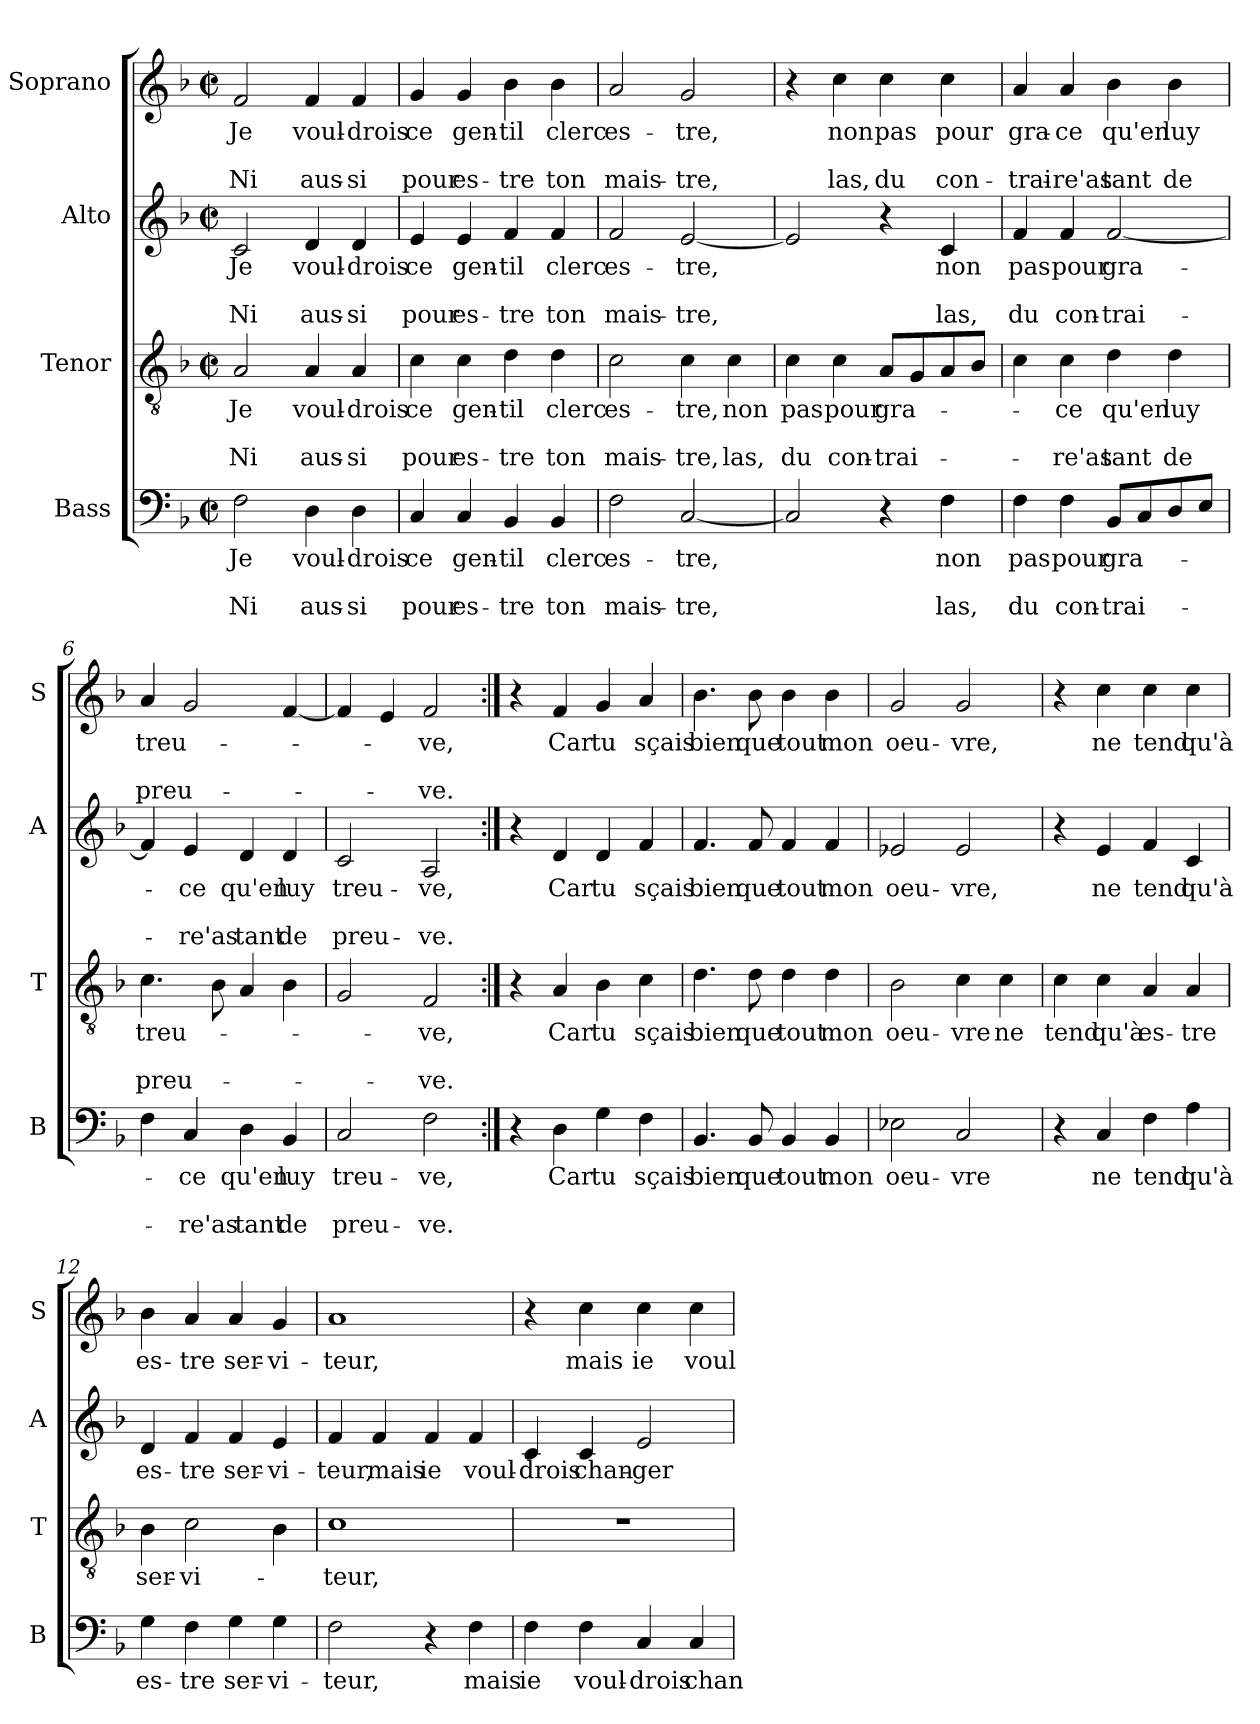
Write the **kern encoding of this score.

**kern	**text	**text	**text	**kern	**text	**text	**text	**kern	**text	**text	**text	**kern	**text	**text	**text
*part4	*part4	*part4	*part4	*part3	*part3	*part3	*part3	*part2	*part2	*part2	*part2	*part1	*part1	*part1	*part1
*staff4	*staff4	*staff4	*staff4	*staff3	*staff3	*staff3	*staff3	*staff2	*staff2	*staff2	*staff2	*staff1	*staff1	*staff1	*staff1
*I"Bass	*	*	*	*I"Tenor	*	*	*	*I"Alto	*	*	*	*I"Soprano	*	*	*
*I'B	*	*	*	*I'T	*	*	*	*I'A	*	*	*	*I'S	*	*	*
*clefF4	*	*	*	*clefGv2	*	*	*	*clefG2	*	*	*	*clefG2	*	*	*
*k[b-]	*	*	*	*k[b-]	*	*	*	*k[b-]	*	*	*	*k[b-]	*	*	*
*F:	*	*	*	*F:	*	*	*	*F:	*	*	*	*F:	*	*	*
*M2/2	*	*	*	*M2/2	*	*	*	*M2/2	*	*	*	*M2/2	*	*	*
*met(c|)	*	*	*	*met(c|)	*	*	*	*met(c|)	*	*	*	*met(c|)	*	*	*
=1	=1	=1	=1	=1	=1	=1	=1	=1	=1	=1	=1	=1	=1	=1	=1
!	!LO:LY:b	!	!LO:LY:b	!	!LO:LY:b	!	!LO:LY:b	!	!LO:LY:b	!	!LO:LY:b	!	!LO:LY:b	!	!LO:LY:b
2F\	Je	.	Ni	2A/	Je	.	Ni	2c/	Je	.	Ni	2f/	Je	.	Ni
!	!LO:LY:b	!	!LO:LY:b	!	!LO:LY:b	!	!LO:LY:b	!	!LO:LY:b	!	!LO:LY:b	!	!LO:LY:b	!	!LO:LY:b
4D\	voul-	.	aus-	4A/	voul-	.	aus-	4d/	voul-	.	aus-	4f/	voul-	.	aus-
!	!LO:LY:b	!	!LO:LY:b	!	!LO:LY:b	!	!LO:LY:b	!	!LO:LY:b	!	!LO:LY:b	!	!LO:LY:b	!	!LO:LY:b
4D\	-drois	.	-si	4A/	-drois	.	-si	4d/	-drois	.	-si	4f/	-drois	.	-si
=2	=2	=2	=2	=2	=2	=2	=2	=2	=2	=2	=2	=2	=2	=2	=2
!	!LO:LY:b	!	!LO:LY:b	!	!LO:LY:b	!	!LO:LY:b	!	!LO:LY:b	!	!LO:LY:b	!	!LO:LY:b	!	!LO:LY:b
4C/	ce	.	pour	4c\	ce	.	pour	4e/	ce	.	pour	4g/	ce	.	pour
!	!LO:LY:b	!	!LO:LY:b	!	!LO:LY:b	!	!LO:LY:b	!	!LO:LY:b	!	!LO:LY:b	!	!LO:LY:b	!	!LO:LY:b
4C/	gen-	.	es-	4c\	gen-	.	es-	4e/	gen-	.	es-	4g/	gen-	.	es-
!	!LO:LY:b	!	!LO:LY:b	!	!LO:LY:b	!	!LO:LY:b	!	!LO:LY:b	!	!LO:LY:b	!	!LO:LY:b	!	!LO:LY:b
4BB-/	-til	.	-tre	4d\	-til	.	-tre	4f/	-til	.	-tre	4b-\	-til	.	-tre
!	!LO:LY:b	!	!LO:LY:b	!	!LO:LY:b	!	!LO:LY:b	!	!LO:LY:b	!	!LO:LY:b	!	!LO:LY:b	!	!LO:LY:b
4BB-/	clerc	.	ton	4d\	clerc	.	ton	4f/	clerc	.	ton	4b-\	clerc	.	ton
=3	=3	=3	=3	=3	=3	=3	=3	=3	=3	=3	=3	=3	=3	=3	=3
!	!LO:LY:b	!	!LO:LY:b	!	!LO:LY:b	!	!LO:LY:b	!	!LO:LY:b	!	!LO:LY:b	!	!LO:LY:b	!	!LO:LY:b
2F\	es-	.	mais-	2c\	es-	.	mais-	2f/	es-	.	mais-	2a/	es-	.	mais-
!	!LO:LY:b	!	!LO:LY:b	!	!LO:LY:b	!	!LO:LY:b	!	!LO:LY:b	!	!LO:LY:b	!	!LO:LY:b	!	!LO:LY:b
[2C/	-tre,	.	-tre,	4c\	-tre,	.	-tre,	[2e/	-tre,	.	-tre,	2g/	-tre,	.	-tre,
!	!	!	!	!	!LO:LY:b	!	!LO:LY:b	!	!	!	!	!	!	!	!
.	.	.	.	4c\	non	.	las,	.	.	.	.	.	.	.	.
=4	=4	=4	=4	=4	=4	=4	=4	=4	=4	=4	=4	=4	=4	=4	=4
!	!	!	!	!	!LO:LY:b	!	!LO:LY:b	!	!	!	!	!	!	!	!
2C/]	.	.	.	4c\	pas	.	du	2e/]	.	.	.	4r	.	.	.
!	!	!	!	!	!LO:LY:b	!	!LO:LY:b	!	!	!	!	!	!LO:LY:b	!	!LO:LY:b
.	.	.	.	4c\	pour	.	con-	.	.	.	.	4cc\	non	.	las,
!	!	!	!	!	!LO:LY:b	!	!LO:LY:b	!	!	!	!	!	!LO:LY:b	!	!LO:LY:b
4r	.	.	.	8A/L	gra-	.	-trai-	4r	.	.	.	4cc\	pas	.	du
.	.	.	.	8G/	.	.	.	.	.	.	.	.	.	.	.
!	!LO:LY:b	!	!LO:LY:b	!	!	!	!	!	!LO:LY:b	!	!LO:LY:b	!	!LO:LY:b	!	!LO:LY:b
4F\	non	.	las,	8A/	.	.	.	4c/	non	.	las,	4cc\	pour	.	con-
.	.	.	.	8B-/J	.	.	.	.	.	.	.	.	.	.	.
!!LO:LB:g=z
=5	=5	=5	=5	=5	=5	=5	=5	=5	=5	=5	=5	=5	=5	=5	=5
!	!LO:LY:b	!	!LO:LY:b	!	!	!	!	!	!LO:LY:b	!	!LO:LY:b	!	!LO:LY:b	!	!LO:LY:b
4F\	pas	.	du	4c\	.	.	.	4f/	pas	.	du	4a/	gra-	.	-trai-
!	!LO:LY:b	!	!LO:LY:b	!	!LO:LY:b	!	!LO:LY:b	!	!LO:LY:b	!	!LO:LY:b	!	!LO:LY:b	!	!LO:LY:b
4F\	pour	.	con-	4c\	-ce	.	-re'as	4f/	pour	.	con-	4a/	-ce	.	-re'as
!	!LO:LY:b	!	!LO:LY:b	!	!LO:LY:b	!	!LO:LY:b	!	!LO:LY:b	!	!LO:LY:b	!	!LO:LY:b	!	!LO:LY:b
8BB-/L	gra-	.	-trai-	4d\	qu'en	.	tant	[2f/	gra-	.	-trai-	4b-\	qu'en	.	tant
8C/	.	.	.	.	.	.	.	.	.	.	.	.	.	.	.
!	!	!	!	!	!LO:LY:b	!	!LO:LY:b	!	!	!	!	!	!LO:LY:b	!	!LO:LY:b
8D/	.	.	.	4d\	luy	.	de	.	.	.	.	4b-\	luy	.	de
8E/J	.	.	.	.	.	.	.	.	.	.	.	.	.	.	.
=6	=6	=6	=6	=6	=6	=6	=6	=6	=6	=6	=6	=6	=6	=6	=6
!	!	!	!	!	!LO:LY:b	!	!LO:LY:b	!	!	!	!	!	!LO:LY:b	!	!LO:LY:b
4F\	.	.	.	4.c\	treu-	.	preu-	4f/]	.	.	.	4a/	treu-	.	preu-
!	!LO:LY:b	!	!LO:LY:b	!	!	!	!	!	!LO:LY:b	!	!LO:LY:b	!	!	!	!
4C/	-ce	.	-re'as	.	.	.	.	4e/	-ce	.	-re'as	2g/	.	.	.
.	.	.	.	8B-\	.	.	.	.	.	.	.	.	.	.	.
!	!LO:LY:b	!	!LO:LY:b	!	!	!	!	!	!LO:LY:b	!	!LO:LY:b	!	!	!	!
4D\	qu'en	.	tant	4A/	.	.	.	4d/	qu'en	.	tant	.	.	.	.
!	!LO:LY:b	!	!LO:LY:b	!	!	!	!	!	!LO:LY:b	!	!LO:LY:b	!	!	!	!
4BB-/	luy	.	de	4B-\	.	.	.	4d/	luy	.	de	[4f/	.	.	.
=7	=7	=7	=7	=7	=7	=7	=7	=7	=7	=7	=7	=7	=7	=7	=7
!	!LO:LY:b	!	!LO:LY:b	!	!	!	!	!	!LO:LY:b	!	!LO:LY:b	!	!	!	!
2C/	treu-	.	preu-	2G/	.	.	.	2c/	treu-	.	preu-	4f/]	.	.	.
.	.	.	.	.	.	.	.	.	.	.	.	4e/	.	.	.
!	!LO:LY:b	!	!LO:LY:b	!	!LO:LY:b	!	!LO:LY:b	!	!LO:LY:b	!	!LO:LY:b	!	!LO:LY:b	!	!LO:LY:b
2F\	-ve,	.	-ve.	2F/	-ve,	.	-ve.	2A/	-ve,	.	-ve.	2f/	-ve,	.	-ve.
=8:|!	=8:|!	=8:|!	=8:|!	=8:|!	=8:|!	=8:|!	=8:|!	=8:|!	=8:|!	=8:|!	=8:|!	=8:|!	=8:|!	=8:|!	=8:|!
4r	.	.	.	4r	.	.	.	4r	.	.	.	4r	.	.	.
!	!LO:LY:b	!	!	!	!LO:LY:b	!	!	!	!LO:LY:b	!	!	!	!LO:LY:b	!	!
4D\	Car	.	.	4A/	Car	.	.	4d/	Car	.	.	4f/	Car	.	.
!	!LO:LY:b	!	!	!	!LO:LY:b	!	!	!	!LO:LY:b	!	!	!	!LO:LY:b	!	!
4G\	tu	.	.	4B-\	tu	.	.	4d/	tu	.	.	4g/	tu	.	.
!	!LO:LY:b	!	!	!	!LO:LY:b	!	!	!	!LO:LY:b	!	!	!	!LO:LY:b	!	!
4F\	sçais	.	.	4c\	sçais	.	.	4f/	sçais	.	.	4a/	sçais	.	.
=9	=9	=9	=9	=9	=9	=9	=9	=9	=9	=9	=9	=9	=9	=9	=9
!	!LO:LY:b	!	!	!	!LO:LY:b	!	!	!	!LO:LY:b	!	!	!	!LO:LY:b	!	!
4.BB-/	bien	.	.	4.d\	bien	.	.	4.f/	bien	.	.	4.b-\	bien	.	.
!	!LO:LY:b	!	!	!	!LO:LY:b	!	!	!	!LO:LY:b	!	!	!	!LO:LY:b	!	!
8BB-/	que	.	.	8d\	que	.	.	8f/	que	.	.	8b-\	que	.	.
!	!LO:LY:b	!	!	!	!LO:LY:b	!	!	!	!LO:LY:b	!	!	!	!LO:LY:b	!	!
4BB-/	tout	.	.	4d\	tout	.	.	4f/	tout	.	.	4b-\	tout	.	.
!	!LO:LY:b	!	!	!	!LO:LY:b	!	!	!	!LO:LY:b	!	!	!	!LO:LY:b	!	!
4BB-/	mon	.	.	4d\	mon	.	.	4f/	mon	.	.	4b-\	mon	.	.
!!LO:PB:g=z
=10	=10	=10	=10	=10	=10	=10	=10	=10	=10	=10	=10	=10	=10	=10	=10
!	!LO:LY:b	!	!	!	!LO:LY:b	!	!	!	!LO:LY:b	!	!	!	!LO:LY:b	!	!
2E-X\	oeu-	.	.	2B-\	oeu-	.	.	2e-X/	oeu-	.	.	2g/	oeu-	.	.
!	!LO:LY:b	!	!	!	!LO:LY:b	!	!	!	!LO:LY:b	!	!	!	!LO:LY:b	!	!
2C/	-vre	.	.	4c\	-vre	.	.	2e-/	-vre,	.	.	2g/	-vre,	.	.
!	!	!	!	!	!LO:LY:b	!	!	!	!	!	!	!	!	!	!
.	.	.	.	4c\	ne	.	.	.	.	.	.	.	.	.	.
=11	=11	=11	=11	=11	=11	=11	=11	=11	=11	=11	=11	=11	=11	=11	=11
!	!	!	!	!	!LO:LY:b	!	!	!	!	!	!	!	!	!	!
4r	.	.	.	4c\	tend	.	.	4r	.	.	.	4r	.	.	.
!	!LO:LY:b	!	!	!	!LO:LY:b	!	!	!	!LO:LY:b	!	!	!	!LO:LY:b	!	!
4C/	ne	.	.	4c\	qu'à	.	.	4e/	ne	.	.	4cc\	ne	.	.
!	!LO:LY:b	!	!	!	!LO:LY:b	!	!	!	!LO:LY:b	!	!	!	!LO:LY:b	!	!
4F\	tend	.	.	4A/	es-	.	.	4f/	tend	.	.	4cc\	tend	.	.
!	!LO:LY:b	!	!	!	!LO:LY:b	!	!	!	!LO:LY:b	!	!	!	!LO:LY:b	!	!
4A\	qu'à	.	.	4A/	-tre	.	.	4c/	qu'à	.	.	4cc\	qu'à	.	.
=12	=12	=12	=12	=12	=12	=12	=12	=12	=12	=12	=12	=12	=12	=12	=12
!	!LO:LY:b	!	!	!	!LO:LY:b	!	!	!	!LO:LY:b	!	!	!	!LO:LY:b	!	!
4G\	es-	.	.	4B-\	ser-	.	.	4d/	es-	.	.	4b-\	es-	.	.
!	!LO:LY:b	!	!	!	!LO:LY:b	!	!	!	!LO:LY:b	!	!	!	!LO:LY:b	!	!
4F\	-tre	.	.	2c\	-vi-	.	.	4f/	-tre	.	.	4a/	-tre	.	.
!	!LO:LY:b	!	!	!	!	!	!	!	!LO:LY:b	!	!	!	!LO:LY:b	!	!
4G\	ser-	.	.	.	.	.	.	4f/	ser-	.	.	4a/	ser-	.	.
!	!LO:LY:b	!	!	!	!	!	!	!	!LO:LY:b	!	!	!	!LO:LY:b	!	!
4G\	-vi-	.	.	4B-\	.	.	.	4e/	-vi-	.	.	4g/	-vi-	.	.
=13	=13	=13	=13	=13	=13	=13	=13	=13	=13	=13	=13	=13	=13	=13	=13
!	!LO:LY:b	!	!	!	!LO:LY:b	!	!	!	!LO:LY:b	!	!	!	!LO:LY:b	!	!
2F\	-teur,	.	.	1c	-teur,	.	.	4f/	-teur,	.	.	1a	-teur,	.	.
!	!	!	!	!	!	!	!	!	!LO:LY:b	!	!	!	!	!	!
.	.	.	.	.	.	.	.	4f/	mais	.	.	.	.	.	.
!	!	!	!	!	!	!	!	!	!LO:LY:b	!	!	!	!	!	!
4r	.	.	.	.	.	.	.	4f/	ie	.	.	.	.	.	.
!	!LO:LY:b	!	!	!	!	!	!	!	!LO:LY:b	!	!	!	!	!	!
4F\	mais	.	.	.	.	.	.	4f/	voul-	.	.	.	.	.	.
=14	=14	=14	=14	=14	=14	=14	=14	=14	=14	=14	=14	=14	=14	=14	=14
!	!LO:LY:b	!	!	!	!	!	!	!	!LO:LY:b	!	!	!	!	!	!
4F\	ie	.	.	1r	.	.	.	4c/	-drois	.	.	4r	.	.	.
!	!LO:LY:b	!	!	!	!	!	!	!	!LO:LY:b	!	!	!	!LO:LY:b	!	!
4F\	voul-	.	.	.	.	.	.	4c/	chan-	.	.	4cc\	mais	.	.
!	!LO:LY:b	!	!	!	!	!	!	!	!LO:LY:b	!	!	!	!LO:LY:b	!	!
4C/	-drois	.	.	.	.	.	.	2e/	-ger	.	.	4cc\	ie	.	.
!	!LO:LY:b	!	!	!	!	!	!	!	!	!	!	!	!LO:LY:b	!	!
4C/	chan-	.	.	.	.	.	.	.	.	.	.	4cc\	voul-	.	.
=	=	=	=	=	=	=	=	=	=	=	=	=	=	=	=
*-	*-	*-	*-	*-	*-	*-	*-	*-	*-	*-	*-	*-	*-	*-	*-
